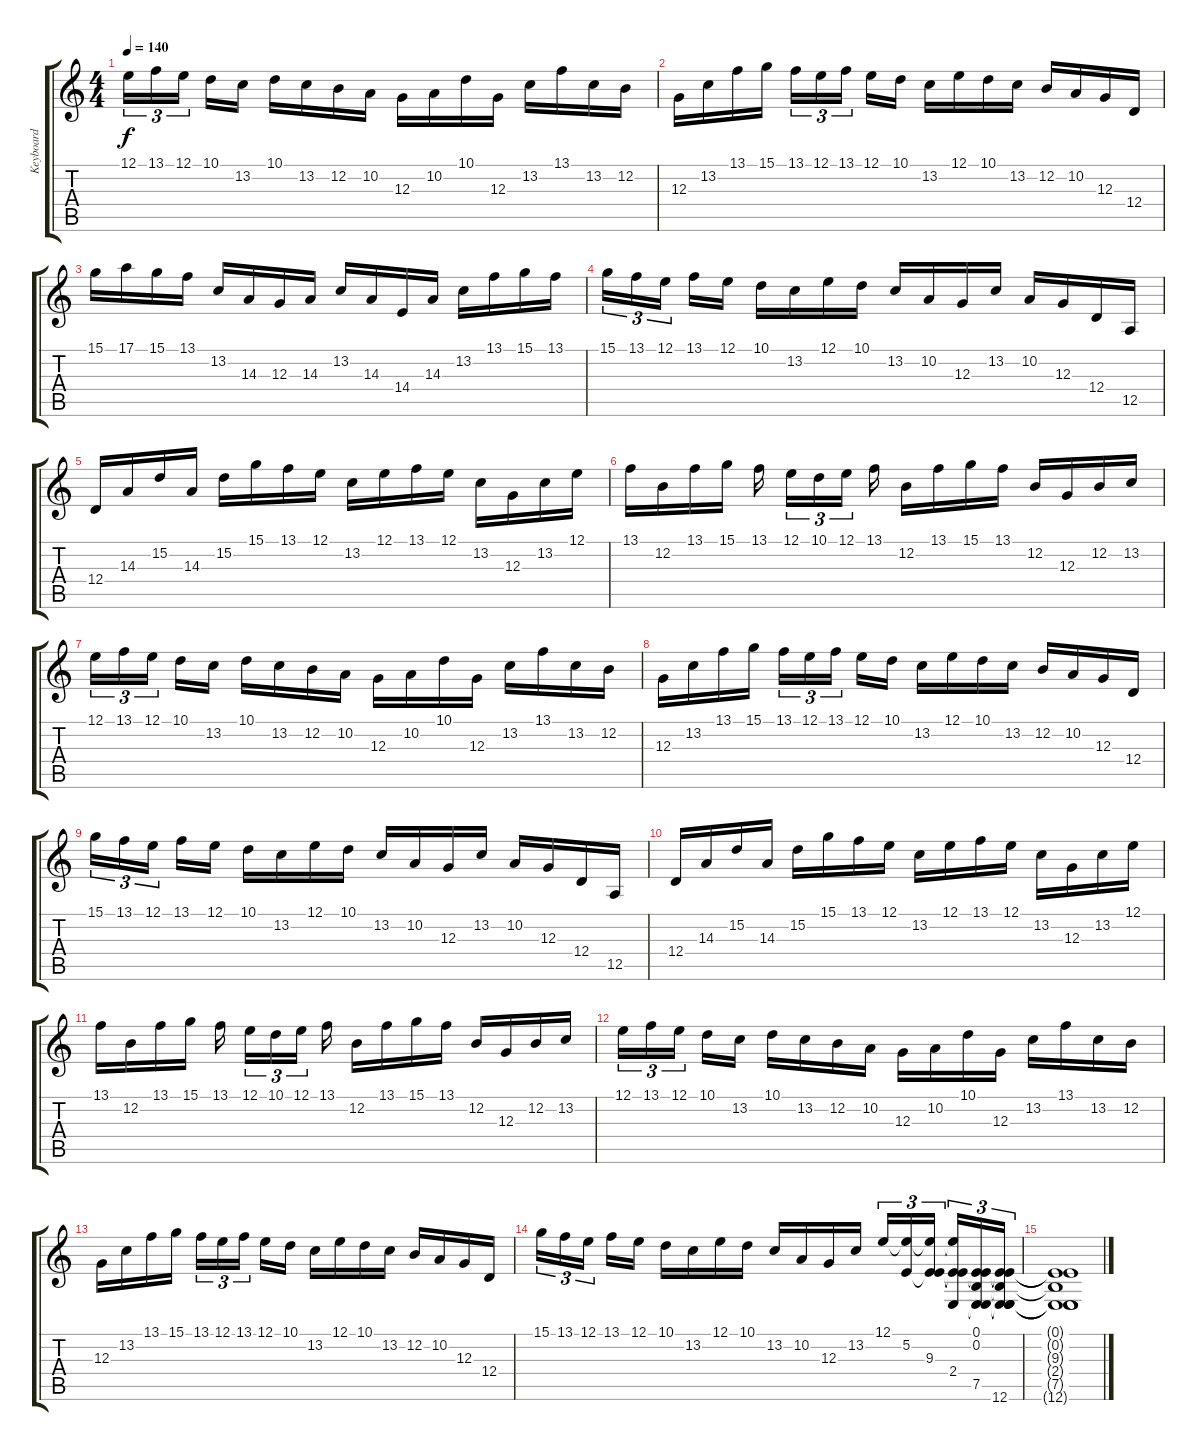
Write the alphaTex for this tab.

\track ("Keyboard" "Keyboard") {instrument acousticgrandpiano}
\staff {score tabs}
\tuning (E4 B3 G3 D3 A2 E2) {hide}
\ts (4 4)
\tempo 140
\clef g2
\ks c
12.1.16{tu (3 2) dy f} 13.1.16{tu (3 2)} 12.1.16{tu (3 2)} 10.1.16 13.2.16 10.1.16 13.2.16 12.2.16 10.2.16 12.3.16 10.2.16 10.1.16 12.3.16 13.2.16 13.1.16 13.2.16 12.2.16 |
12.3.16 13.2.16 13.1.16 15.1.16 13.1.16{tu (3 2)} 12.1.16{tu (3 2)} 13.1.16{tu (3 2)} 12.1.16 10.1.16 13.2.16 12.1.16 10.1.16 13.2.16 12.2.16 10.2.16 12.3.16 12.4.16 |
15.1.16 17.1.16 15.1.16 13.1.16 13.2.16 14.3.16 12.3.16 14.3.16 13.2.16 14.3.16 14.4.16 14.3.16 13.2.16 13.1.16 15.1.16 13.1.16 |
15.1.16{tu (3 2) volume 11} 13.1.16{tu (3 2)} 12.1.16{tu (3 2)} 13.1.16 12.1.16 10.1.16 13.2.16 12.1.16 10.1.16 13.2.16 10.2.16 12.3.16 13.2.16 10.2.16 12.3.16 12.4.16 12.5.16 |
12.4.16 14.3.16 15.2.16 14.3.16 15.2.16 15.1.16 13.1.16 12.1.16 13.2.16 12.1.16 13.1.16 12.1.16 13.2.16 12.3.16 13.2.16 12.1.16 |
13.1.16 12.2.16 13.1.16 15.1.16 13.1.16 12.1.16{tu (3 2)} 10.1.16{tu (3 2)} 12.1.16{tu (3 2)} 13.1.16 12.2.16 13.1.16 15.1.16 13.1.16 12.2.16 12.3.16 12.2.16 13.2.16 |
12.1.16{tu (3 2)} 13.1.16{tu (3 2)} 12.1.16{tu (3 2)} 10.1.16 13.2.16 10.1.16 13.2.16 12.2.16 10.2.16 12.3.16 10.2.16 10.1.16 12.3.16 13.2.16 13.1.16 13.2.16 12.2.16 |
12.3.16 13.2.16 13.1.16 15.1.16 13.1.16{tu (3 2)} 12.1.16{tu (3 2)} 13.1.16{tu (3 2)} 12.1.16 10.1.16 13.2.16 12.1.16 10.1.16 13.2.16 12.2.16 10.2.16 12.3.16 12.4.16 |
15.1.16{tu (3 2)} 13.1.16{tu (3 2)} 12.1.16{tu (3 2)} 13.1.16 12.1.16 10.1.16 13.2.16 12.1.16 10.1.16 13.2.16 10.2.16 12.3.16 13.2.16 10.2.16 12.3.16 12.4.16 12.5.16 |
12.4.16 14.3.16 15.2.16 14.3.16 15.2.16 15.1.16 13.1.16 12.1.16 13.2.16 12.1.16 13.1.16 12.1.16 13.2.16 12.3.16 13.2.16 12.1.16 |
13.1.16 12.2.16 13.1.16 15.1.16 13.1.16 12.1.16{tu (3 2)} 10.1.16{tu (3 2)} 12.1.16{tu (3 2)} 13.1.16 12.2.16 13.1.16 15.1.16 13.1.16 12.2.16 12.3.16 12.2.16 13.2.16 |
12.1.16{tu (3 2)} 13.1.16{tu (3 2)} 12.1.16{tu (3 2)} 10.1.16 13.2.16 10.1.16 13.2.16 12.2.16 10.2.16 12.3.16 10.2.16 10.1.16 12.3.16 13.2.16 13.1.16 13.2.16 12.2.16 |
12.3.16 13.2.16 13.1.16 15.1.16 13.1.16{tu (3 2)} 12.1.16{tu (3 2)} 13.1.16{tu (3 2)} 12.1.16 10.1.16 13.2.16 12.1.16 10.1.16 13.2.16 12.2.16 10.2.16 12.3.16 12.4.16 |
15.1.16{tu (3 2)} 13.1.16{tu (3 2)} 12.1.16{tu (3 2)} 13.1.16 12.1.16 10.1.16 13.2.16 12.1.16 10.1.16 13.2.16 10.2.16 12.3.16 13.2.16 12.1.16{tu (3 2)} (12.1{t} 5.2).16{tu (3 2)} (12.1{t} 5.2{t} 9.3).16{tu (3 2)} (12.1{t} 5.2{t} 9.3{t} 2.4).16{tu (3 2)} (0.1 0.2 9.3{t} 2.4{t} 7.5).16{tu (3 2)} (0.1{t} 0.2{t} 9.3{t} 2.4{t} 7.5{t} 12.6).16{tu (3 2)} |
(0.1{t} 0.2{t} 9.3{t} 2.4{t} 7.5{t} 12.6{t}).1
